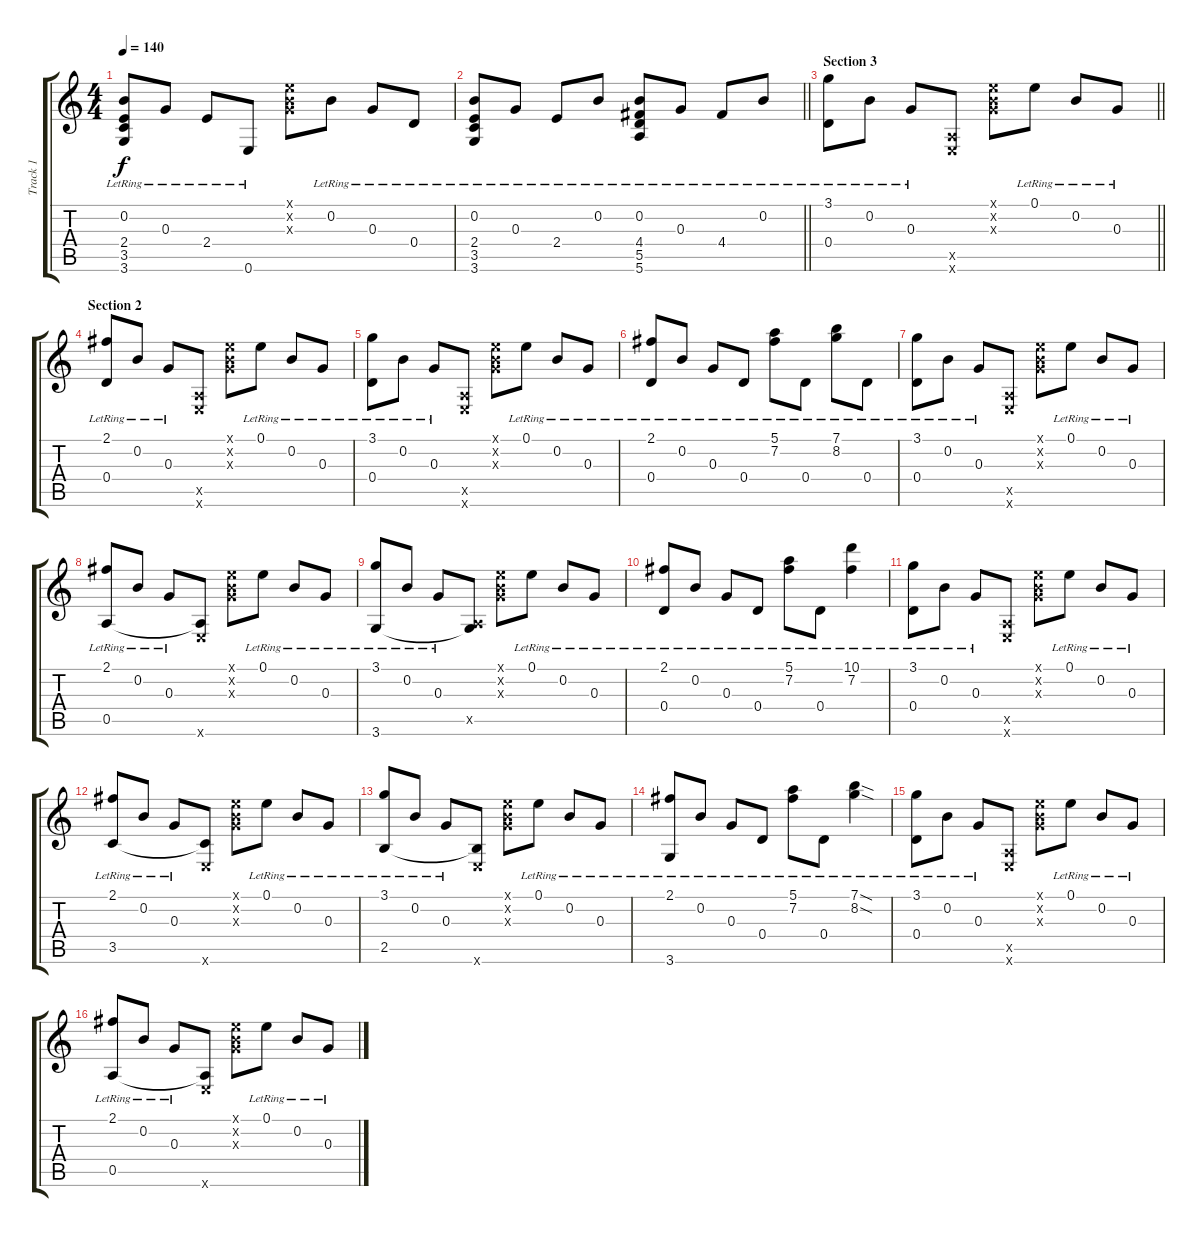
\track ("Track 1" "Track 1") {instrument acousticguitarsteel}
\staff {score tabs}
\tuning (E4 B3 G3 D3 A2 E2) {hide}
\ts (4 4)
\tempo 140
\clef g2
\ks c
(0.2{lr} 2.4{lr} 3.5{lr} 3.6{lr}).8{dy f} 0.3{lr}.8 2.4{lr}.8 0.6{lr}.8 (0.1{x} 0.2{x} 0.3{x}).8 0.2{lr}.8 0.3{lr}.8 0.4{lr}.8 |
\barLineRight lightlight
(0.2{lr} 2.4{lr} 3.5{lr} 3.6{lr}).8 0.3{lr}.8 2.4{lr}.8 0.2{lr}.8 (0.2{lr} 4.4{lr} 5.5{lr} 5.6{lr}).8 0.3{lr}.8 4.4{lr}.8 0.2{lr}.8 |
\section ("" "Section 3")
\barLineRight lightlight
(3.1{lr} 0.4{lr}).8 0.2{lr}.8 0.3{lr}.8 (0.5{x} 0.6{x}).8 (0.1{x} 0.2{x} 0.3{x}).8 0.1{lr}.8 0.2{lr}.8 0.3{lr}.8 |
\section ("" "Section 2")
(2.1{lr} 0.4{lr}).8 0.2{lr}.8 0.3{lr}.8 (0.5{x} 0.6{x}).8 (0.1{x} 0.2{x} 0.3{x}).8 0.1{lr}.8 0.2{lr}.8 0.3{lr}.8 |
(3.1{lr} 0.4{lr}).8 0.2{lr}.8 0.3{lr}.8 (0.5{x} 0.6{x}).8 (0.1{x} 0.2{x} 0.3{x}).8 0.1{lr}.8 0.2{lr}.8 0.3{lr}.8 |
(2.1{lr} 0.4{lr}).8 0.2{lr}.8 0.3{lr}.8 0.4{lr}.8 (5.1{lr} 7.2{lr}).8 0.4{lr}.8 (7.1{lr} 8.2{lr}).8 0.4{lr}.8 |
(3.1{lr} 0.4{lr}).8 0.2{lr}.8 0.3{lr}.8 (0.5{x} 0.6{x}).8 (0.1{x} 0.2{x} 0.3{x}).8 0.1{lr}.8 0.2{lr}.8 0.3{lr}.8 |
(2.1{lr} 0.5).8 0.2{lr}.8 0.3{lr}.8 (0.5{t} 0.6{x}).8 (0.1{x} 0.2{x} 0.3{x}).8 0.1{lr}.8 0.2{lr}.8 0.3{lr}.8 |
(3.1{lr} 3.6).8 0.2{lr}.8 0.3{lr}.8 (0.5{x} 3.6{t}).8 (0.1{x} 0.2{x} 0.3{x}).8 0.1{lr}.8 0.2{lr}.8 0.3{lr}.8 |
(2.1{lr} 0.4{lr}).8 0.2{lr}.8 0.3{lr}.8 0.4{lr}.8 (5.1{lr} 7.2{lr}).8 0.4{lr}.8 (10.1{lr} 7.2{lr}).4 |
(3.1{lr} 0.4{lr}).8 0.2{lr}.8 0.3{lr}.8 (0.5{x} 0.6{x}).8 (0.1{x} 0.2{x} 0.3{x}).8 0.1{lr}.8 0.2{lr}.8 0.3{lr}.8 |
(2.1{lr} 3.5).8 0.2{lr}.8 0.3{lr}.8 (3.5{t} 0.6{x}).8 (0.1{x} 0.2{x} 0.3{x}).8 0.1{lr}.8 0.2{lr}.8 0.3{lr}.8 |
(3.1{lr} 2.5).8 0.2{lr}.8 0.3{lr}.8 (2.5{t} 0.6{x}).8 (0.1{x} 0.2{x} 0.3{x}).8 0.1{lr}.8 0.2{lr}.8 0.3{lr}.8 |
(2.1{lr} 3.6).8 0.2{lr}.8 0.3{lr}.8 0.4{lr}.8 (5.1{lr} 7.2{lr}).8 0.4{lr}.8 (7.1{sod lr} 8.2{sod lr}).4 |
(3.1{lr} 0.4{lr}).8 0.2{lr}.8 0.3{lr}.8 (0.5{x} 0.6{x}).8 (0.1{x} 0.2{x} 0.3{x}).8 0.1{lr}.8 0.2{lr}.8 0.3{lr}.8 |
(2.1{lr} 0.5).8 0.2{lr}.8 0.3{lr}.8 (0.5{t} 0.6{x}).8 (0.1{x} 0.2{x} 0.3{x}).8 0.1{lr}.8 0.2{lr}.8 0.3{lr}.8
